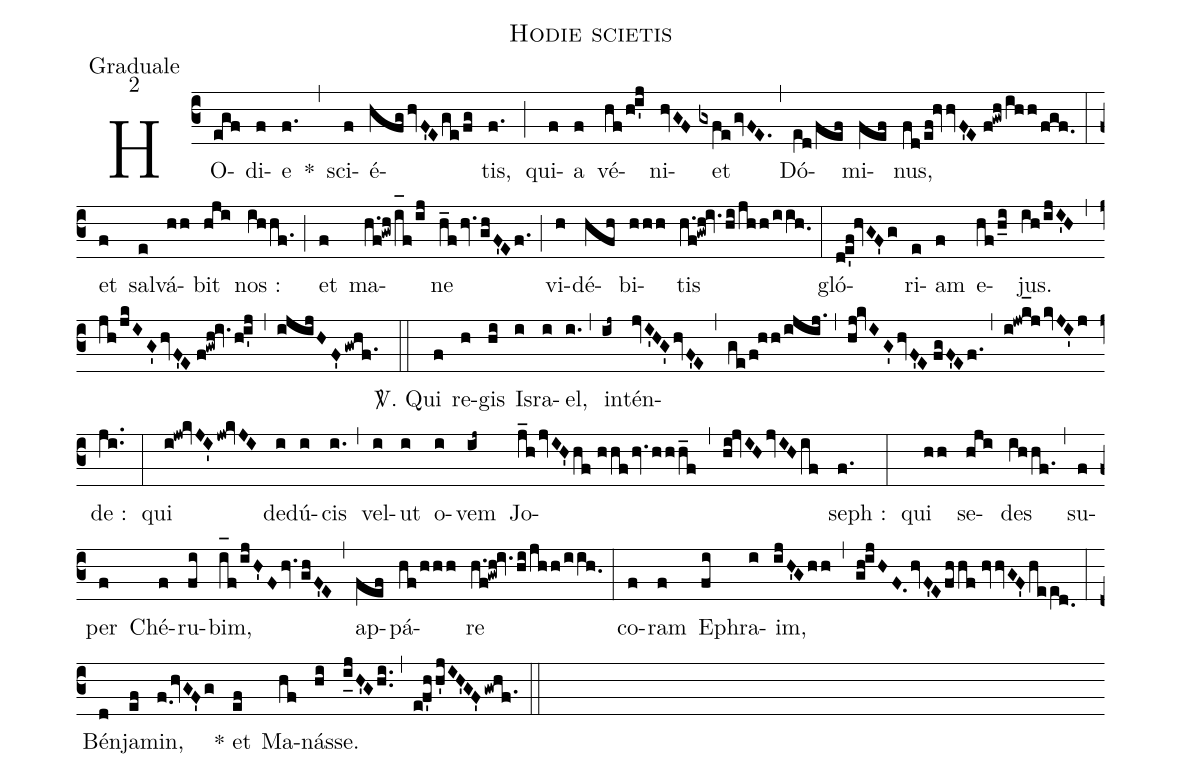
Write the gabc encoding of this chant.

name:Hodie scietis;
office-part:Graduale;
mode:2;
%%
(c3) HO(egf)di(f)e(f.) *(,) sci(f)é(hfghvF'Ege/fg)tis,(f.) (;) qui(f)a(f) vé(hf/hi'j)ni(hvGF)et(gxfegvFE.) (,) Dó(e[ll:1]d/fef)mi(fef)nus,(fd/ef!hvvF'E//f!gwh/ihh/fgf.) (:) et(f) sal(e)vá(hh)bit(hji) nos :(ihhf.) (;) et(f) ma(h.f!gwh/i_[oh:h]f/ij)ne(h_fhv.ghF'Ef.) (;) vi(h)dé(hfh)bi(hhh)tis(h.f!gwh!iv.hi/jhh/iih.0) (:) gló(de'f!hvGF'g)ri(e)am(f) e(hf/h_i)jus.(ih/ijI'H) (,) (jh/jkIG'hvF'E//f!gwh!iv.hi'j) (,) (ijijHF'gwhf.1) (::) <sp>V/</sp>. Qui(f) re(h)gis(hi) Is(i)ra(i)el,(i.) (,) in(ij~)tén(jvI'HG'hvF'E)(,)(ge/f!hh/ijij.)(,)(hj!kvIG'hvF'E//fgF'Ef.)(,)(i!jwk_[hl:1]jkvJI'j)de :(ji..) (:) qui(i!jw!kvJI'jw!kvJI) de(i)dú(i)cis(i.) (,) vel(i)ut(i) o(i)vem(ij~) Jo(j_hjvIH'hf//hhfhv.hhh_f)(,)(hi!jvIH/!jvIHif)seph :(f.) (:) qui(hh) se(hji)des(ihhf.) (,) su(f)per(f) Ché(f)ru(fi)bim,(i_[oh:h]f/ijH'Fhv.ghF'E) (,) ap(fef)pá(hf/hhh)re(h.f!gwh!iv.hi/jhh/iih.0) (:) co(f)ram(f) E(fi)phra(i)im,(ijH'Ghh) (,) (gh!ijHF.hvF'Efh/!hf//hvvGF'/!hee[ll:1]d.0) (:) Bén(d)ja(ef)min,(f.0/[-0.5]hvGF'g) () * et(ef) Ma(hf)ná(hi)sse.(i_[uh:l]jH'Ghi..) (,) (ef'hh'jIH'GF'gwhf.1) (::)
